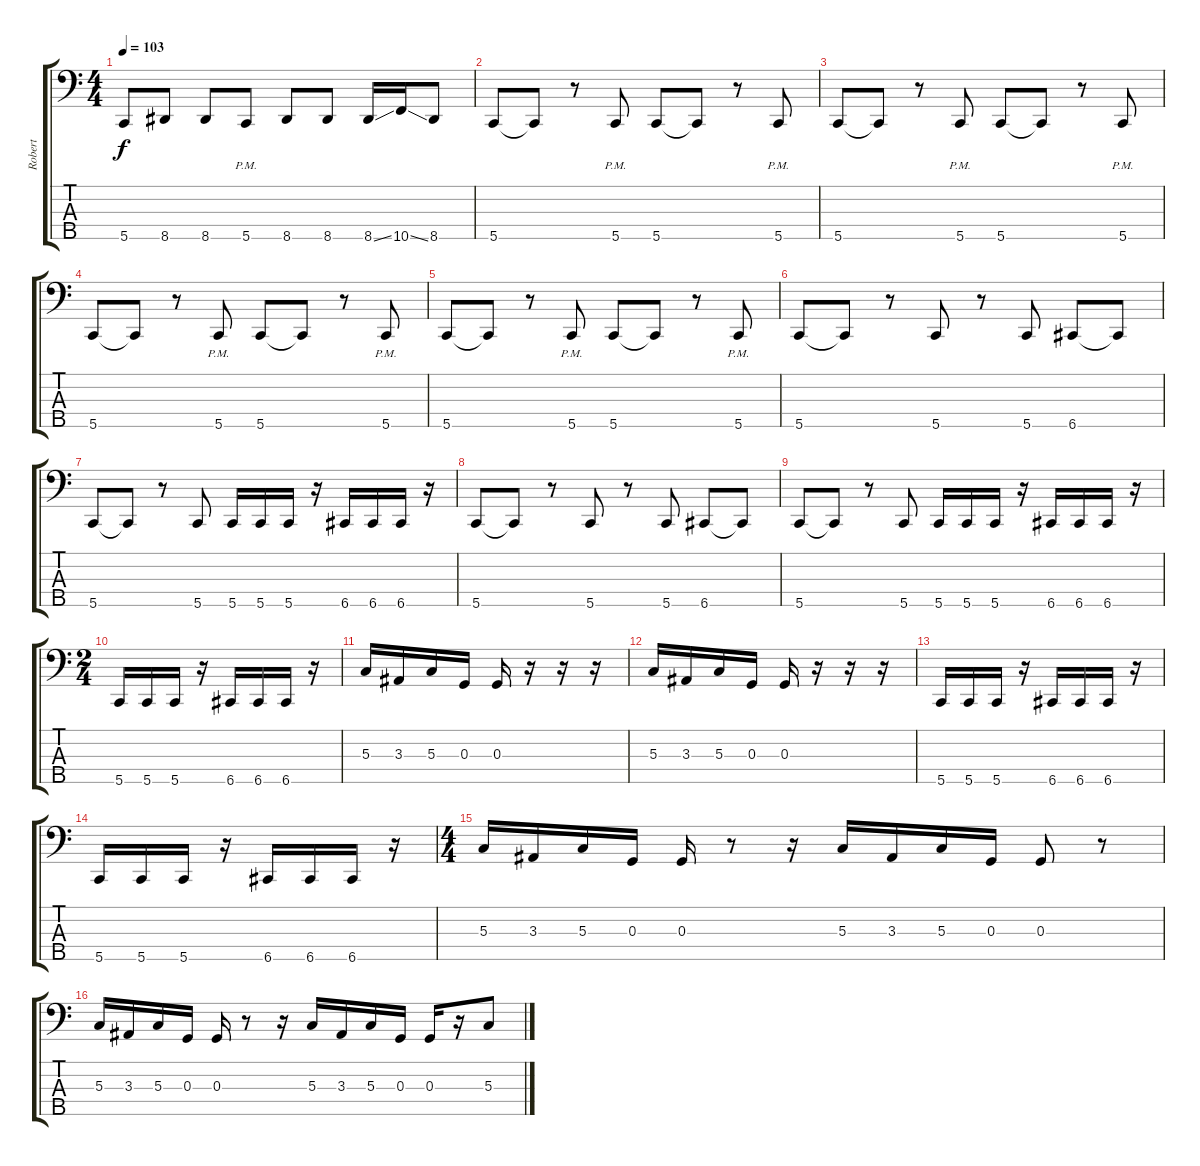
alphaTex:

\track ("Robert" "Robert") {instrument electricbassfinger}
\staff {score tabs}
\tuning (F2 C2 G1 D1 G0) {hide}
\ts (4 4)
\tempo 103
\clef f4
\ks c
5.5.8{dy f} 8.5.8 8.5.8 5.5{pm}.8 8.5.8 8.5.8 8.5{ss}.16 10.5{ss}.16 8.5.8 |
5.5.8 5.5{t}.8 r.8 5.5{pm}.8 5.5.8 5.5{t}.8 r.8 5.5{pm}.8 |
5.5.8 5.5{t}.8 r.8 5.5{pm}.8 5.5.8 5.5{t}.8 r.8 5.5{pm}.8 |
5.5.8 5.5{t}.8 r.8 5.5{pm}.8 5.5.8 5.5{t}.8 r.8 5.5{pm}.8 |
5.5.8 5.5{t}.8 r.8 5.5{pm}.8 5.5.8 5.5{t}.8 r.8 5.5{pm}.8 |
5.5.8 5.5{t}.8 r.8 5.5.8 r.8 5.5.8 6.5.8 6.5{t}.8 |
5.5.8 5.5{t}.8 r.8 5.5.8 5.5.16 5.5.16 5.5.16 r.16 6.5.16 6.5.16 6.5.16 r.16 |
5.5.8 5.5{t}.8 r.8 5.5.8 r.8 5.5.8 6.5.8 6.5{t}.8 |
5.5.8 5.5{t}.8 r.8 5.5.8 5.5.16 5.5.16 5.5.16 r.16 6.5.16 6.5.16 6.5.16 r.16 |
\ts (2 4)
5.5.16 5.5.16 5.5.16 r.16 6.5.16 6.5.16 6.5.16 r.16 |
5.3.16 3.3.16 5.3.16 0.3.16 0.3.16 r.16 r.16 r.16 |
5.3.16 3.3.16 5.3.16 0.3.16 0.3.16 r.16 r.16 r.16 |
5.5.16 5.5.16 5.5.16 r.16 6.5.16 6.5.16 6.5.16 r.16 |
5.5.16 5.5.16 5.5.16 r.16 6.5.16 6.5.16 6.5.16 r.16 |
\ts (4 4)
5.3.16 3.3.16 5.3.16 0.3.16 0.3.16 r.8 r.16 5.3.16 3.3.16 5.3.16 0.3.16 0.3.8 r.8 |
5.3.16 3.3.16 5.3.16 0.3.16 0.3.16 r.8 r.16 5.3.16 3.3.16 5.3.16 0.3.16 0.3.16 r.16 5.3.8
